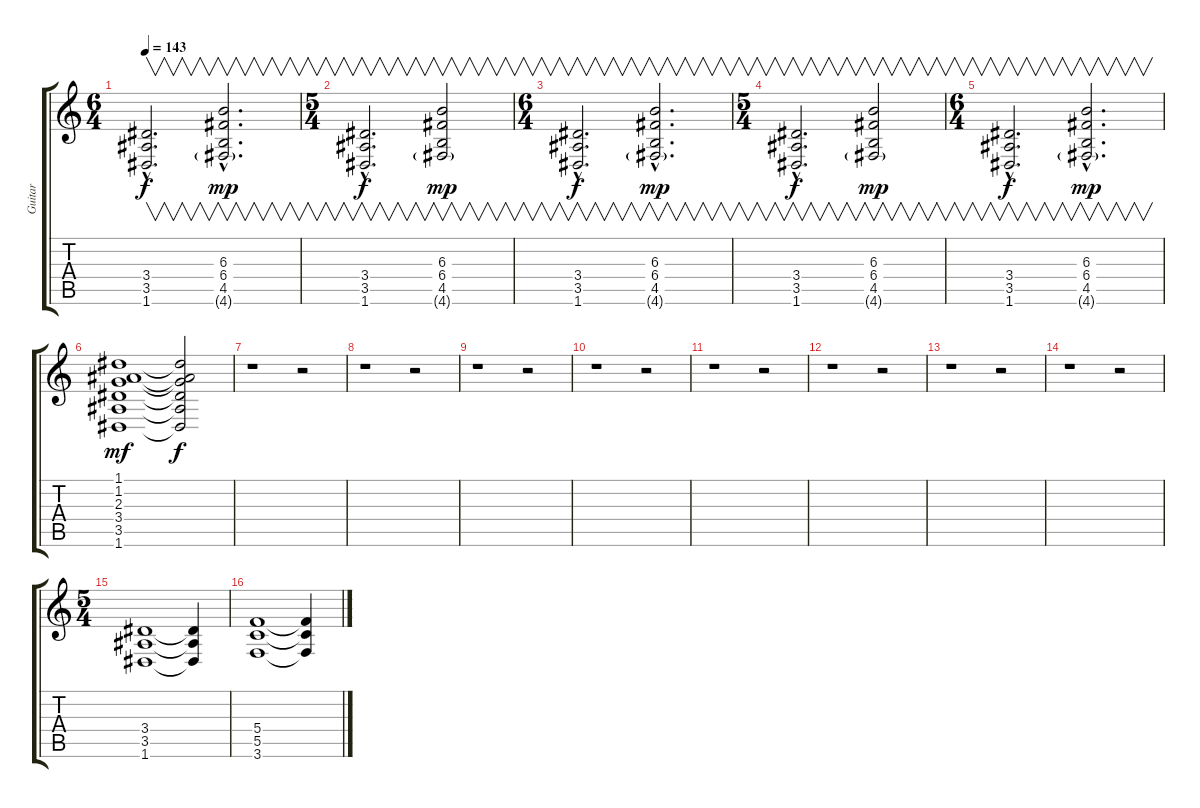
\track ("Guitar" "Guitar") {instrument distortionguitar}
\staff {score tabs}
\tuning (D4 A3 F3 C3 G2 D2) {hide}
\ts (6 4)
\tempo 143
\clef g2
\ks c
(3.4{hac} 3.5{hac} 1.6{hac}).2{v d dy f} (6.3{hac} 6.4{hac} 4.5{hac} 4.6{g hac}).2{v d dy mp} |
\ts (5 4)
(3.4{hac} 3.5{hac} 1.6{hac}).2{v d dy f} (6.3 6.4 4.5 4.6{g}).2{v dy mp} |
\ts (6 4)
(3.4{hac} 3.5{hac} 1.6{hac}).2{v d dy f} (6.3{hac} 6.4{hac} 4.5{hac} 4.6{g hac}).2{v d dy mp} |
\ts (5 4)
(3.4{hac} 3.5{hac} 1.6{hac}).2{v d dy f} (6.3 6.4 4.5 4.6{g}).2{v dy mp} |
\ts (6 4)
(3.4{hac} 3.5{hac} 1.6{hac}).2{v d dy f} (6.3{hac} 6.4{hac} 4.5{hac} 4.6{g hac}).2{v d dy mp} |
(1.1 1.2 2.3 3.4 3.5 1.6).1{dy mf} (1.1{t} 1.2{t} 2.3{t} 3.4{t} 3.5{t} 1.6{t}).2{dy f} |
r.1 r.2 |
r.1 r.2 |
r.1 r.2 |
r.1 r.2 |
r.1 r.2 |
r.1 r.2 |
r.1 r.2 |
r.1 r.2 |
\ts (5 4)
(3.4 3.5 1.6).1 (3.4{t} 3.5{t} 1.6{t}).4 |
(5.4 5.5 3.6).1 (5.4{t} 5.5{t} 3.6{t}).4
